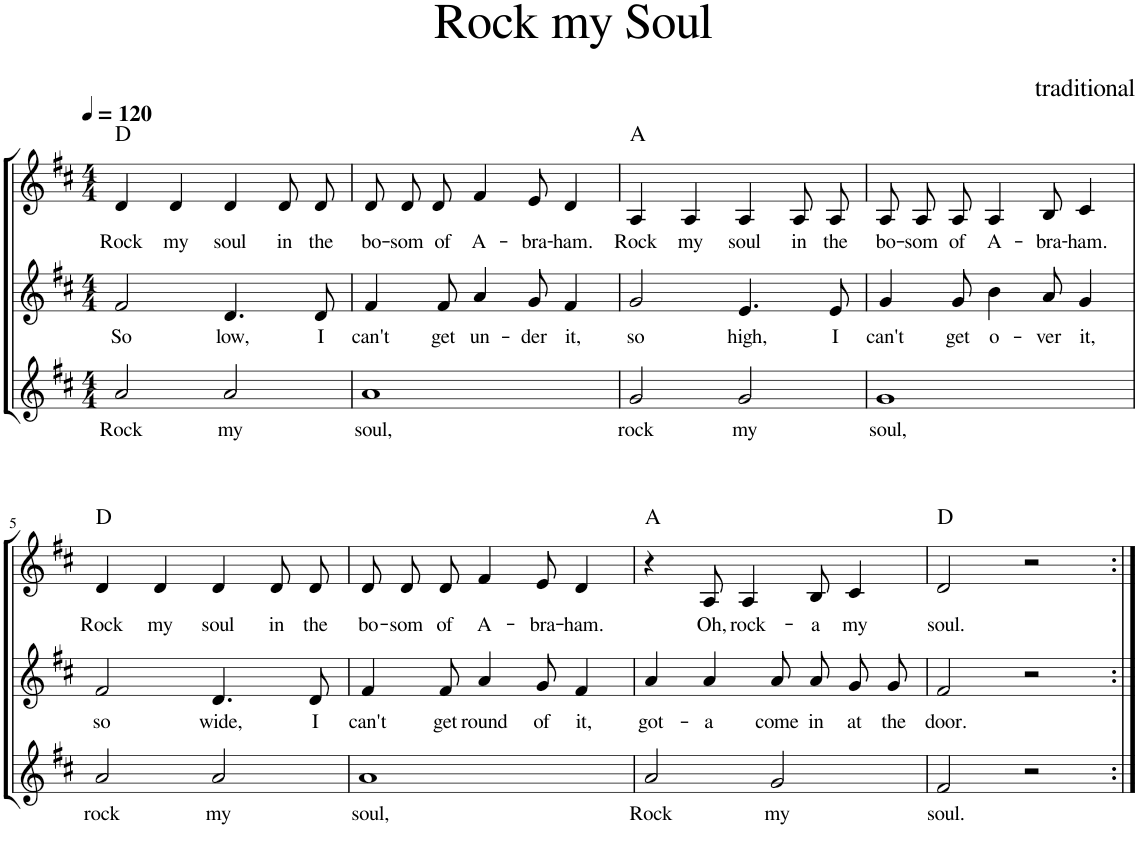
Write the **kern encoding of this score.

**kern	**text	**kern	**text	**kern	**text	**harte
*part3	*part3	*part2	*part2	*part1	*part1	*part1
*staff3	*staff3	*staff2	*staff2	*staff1	*staff1	*
*I"Stimme 3	*	*I"Stimme 2	*	*I"Stimme 1	*	*
*clefG2	*	*clefG2	*	*clefG2	*	*
*k[f#c#]	*	*k[f#c#]	*	*k[f#c#]	*	*
*M4/4	*	*M4/4	*	*M4/4	*	*
*MM120	*	*MM120	*	*MM120	*	*
=1	=1	=1	=1	=1	=1	=1
!	!LO:LY:b	!	!LO:LY:b	!	!LO:LY:b	!
2a/	Rock	2f#/	So	4d/	Rock	D:maj
!	!	!	!	!	!LO:LY:b	!
.	.	.	.	4d/	my	.
!	!LO:LY:b	!	!LO:LY:b	!	!LO:LY:b	!
2a/	my	4.d/	low,	4d/	soul	.
!	!	!	!	!	!LO:LY:b	!
.	.	.	.	8d/L	in	.
!	!	!	!LO:LY:b	!	!LO:LY:b	!
.	.	8d/	I	8d/J	the	.
=2	=2	=2	=2	=2	=2	=2
!	!LO:LY:b	!	!LO:LY:b	!	!LO:LY:b	!
1a	soul,	4f#/	can't	8d/L	bo-	.
!	!	!	!	!	!LO:LY:b	!
.	.	.	.	8d/J	-som	.
!	!	!	!LO:LY:b	!	!LO:LY:b	!
.	.	8f#/	get	8f#/	of	.
!	!	!	!LO:LY:b	!	!LO:LY:b	!
.	.	4a/	un-	4f#/	A-	.
!	!	!	!LO:LY:b	!	!LO:LY:b	!
.	.	8g/	-der	8e/	-bra-	.
!	!	!	!LO:LY:b	!	!LO:LY:b	!
.	.	4f#/	it,	4d/	-ham.	.
=3	=3	=3	=3	=3	=3	=3
!	!LO:LY:b	!	!LO:LY:b	!	!LO:LY:b	!
2g/	rock	2g/	so	4A/	Rock	A:maj
!	!	!	!	!	!LO:LY:b	!
.	.	.	.	4A/	my	.
!	!LO:LY:b	!	!LO:LY:b	!	!LO:LY:b	!
2g/	my	4.e/	high,	4A/	soul	.
!	!	!	!	!	!LO:LY:b	!
.	.	.	.	8A/L	in	.
!	!	!	!LO:LY:b	!	!LO:LY:b	!
.	.	8e/	I	8A/J	the	.
=4	=4	=4	=4	=4	=4	=4
!	!LO:LY:b	!	!LO:LY:b	!	!LO:LY:b	!
1g	soul,	4g/	can't	8A/L	bo-	.
!	!	!	!	!	!LO:LY:b	!
.	.	.	.	8A/J	-som	.
!	!	!	!LO:LY:b	!	!LO:LY:b	!
.	.	8g/	get	8A/	of	.
!	!	!	!LO:LY:b	!	!LO:LY:b	!
.	.	4b\	o-	4A/	A-	.
!	!	!	!LO:LY:b	!	!LO:LY:b	!
.	.	8a/	-ver	8B/	-bra-	.
!	!	!	!LO:LY:b	!	!LO:LY:b	!
.	.	4g/	it,	4c#/	-ham.	.
!!LO:LB:g=z
=5	=5	=5	=5	=5	=5	=5
!	!LO:LY:b	!	!LO:LY:b	!	!LO:LY:b	!
2a/	rock	2f#/	so	4d/	Rock	D:maj
!	!	!	!	!	!LO:LY:b	!
.	.	.	.	4d/	my	.
!	!LO:LY:b	!	!LO:LY:b	!	!LO:LY:b	!
2a/	my	4.d/	wide,	4d/	soul	.
!	!	!	!	!	!LO:LY:b	!
.	.	.	.	8d/L	in	.
!	!	!	!LO:LY:b	!	!LO:LY:b	!
.	.	8d/	I	8d/J	the	.
=6	=6	=6	=6	=6	=6	=6
!	!LO:LY:b	!	!LO:LY:b	!	!LO:LY:b	!
1a	soul,	4f#/	can't	8d/L	bo-	.
!	!	!	!	!	!LO:LY:b	!
.	.	.	.	8d/J	-som	.
!	!	!	!LO:LY:b	!	!LO:LY:b	!
.	.	8f#/	get	8d/	of	.
!	!	!	!LO:LY:b	!	!LO:LY:b	!
.	.	4a/	round	4f#/	A-	.
!	!	!	!LO:LY:b	!	!LO:LY:b	!
.	.	8g/	of	8e/	-bra-	.
!	!	!	!LO:LY:b	!	!LO:LY:b	!
.	.	4f#/	it,	4d/	-ham.	.
=7	=7	=7	=7	=7	=7	=7
!	!LO:LY:b	!	!LO:LY:b	!	!	!
2a/	Rock	4a/	got-	4r	.	A:maj
!	!	!	!LO:LY:b	!	!LO:LY:b	!
.	.	4a/	-a	8A/	Oh,	.
!	!	!	!	!	!LO:LY:b	!
.	.	.	.	4A/	rock-	.
!	!LO:LY:b	!	!LO:LY:b	!	!	!
2g/	my	8a/L	come	.	.	.
!	!	!	!LO:LY:b	!	!LO:LY:b	!
.	.	8a/J	in	8B/	-a	.
!	!	!	!LO:LY:b	!	!LO:LY:b	!
.	.	8g/L	at	4c#/	my	.
!	!	!	!LO:LY:b	!	!	!
.	.	8g/J	the	.	.	.
=8	=8	=8	=8	=8	=8	=8
!	!LO:LY:b	!	!LO:LY:b	!	!LO:LY:b	!
2f#/	soul.	2f#/	door.	2d/	soul.	D:maj
2r	.	2r	.	2r	.	.
=:|!	=:|!	=:|!	=:|!	=:|!	=:|!	=:|!
*-	*-	*-	*-	*-	*-	*-
